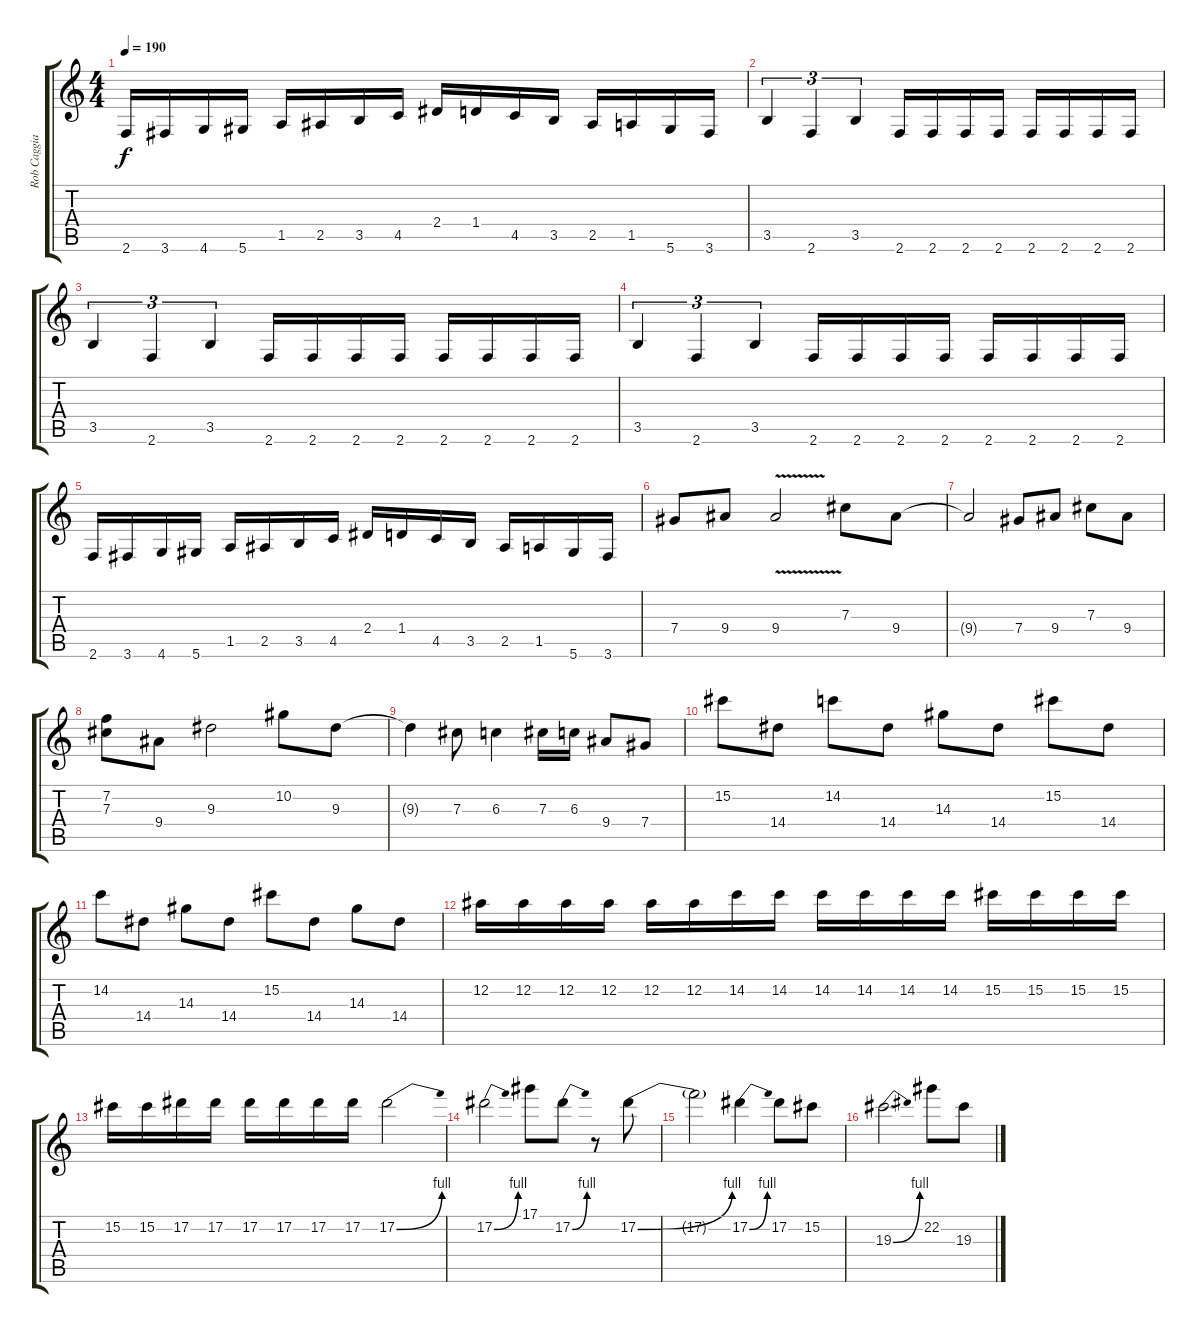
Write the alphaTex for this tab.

\track ("Rob Caggiano" "Rob Caggia") {instrument distortionguitar}
\staff {score tabs}
\tuning (Eb4 Bb3 Gb3 Db3 Ab2 Eb2) {hide}
\ts (4 4)
\tempo 190
\clef g2
\ks c
2.6.16{dy f} 3.6.16 4.6.16 5.6.16 1.5.16 2.5.16 3.5.16 4.5.16 2.4.16 1.4.16 4.5.16 3.5.16 2.5.16 1.5.16 5.6.16 3.6.16 |
3.5.4{tu (3 2)} 2.6.4{tu (3 2)} 3.5.4{tu (3 2)} 2.6.16 2.6.16 2.6.16 2.6.16 2.6.16 2.6.16 2.6.16 2.6.16 |
3.5.4{tu (3 2)} 2.6.4{tu (3 2)} 3.5.4{tu (3 2)} 2.6.16 2.6.16 2.6.16 2.6.16 2.6.16 2.6.16 2.6.16 2.6.16 |
3.5.4{tu (3 2)} 2.6.4{tu (3 2)} 3.5.4{tu (3 2)} 2.6.16 2.6.16 2.6.16 2.6.16 2.6.16 2.6.16 2.6.16 2.6.16 |
2.6.16 3.6.16 4.6.16 5.6.16 1.5.16 2.5.16 3.5.16 4.5.16 2.4.16 1.4.16 4.5.16 3.5.16 2.5.16 1.5.16 5.6.16 3.6.16 |
7.4.8 9.4.8 9.4{v}.2 7.3.8 9.4.8 |
9.4{t}.2 7.4.8 9.4.8 7.3.8 9.4.8 |
(7.2 7.3).8 9.4.8 9.3.2 10.2.8 9.3.8 |
9.3{t}.4 7.3.8 6.3.4 7.3.16 6.3.16 9.4.8 7.4.8 |
15.2.8 14.4.8 14.2.8 14.4.8 14.3.8 14.4.8 15.2.8 14.4.8 |
14.2.8 14.4.8 14.3.8 14.4.8 15.2.8 14.4.8 14.3.8 14.4.8 |
12.2.16 12.2.16 12.2.16 12.2.16 12.2.16 12.2.16 14.2.16 14.2.16 14.2.16 14.2.16 14.2.16 14.2.16 15.2.16 15.2.16 15.2.16 15.2.16 |
15.2.16 15.2.16 17.2.16 17.2.16 17.2.16 17.2.16 17.2.16 17.2.16 17.2{be (bend 0 0 60 4)}.2 |
17.2{be (bend 0 0 60 4)}.2 17.1.8 17.2{be (bend 0 0 60 4)}.8 r.8 17.2{be (bend 0 0 60 4)}.8 |
17.2{t}.2 17.2{be (bend 0 0 60 4)}.4 17.2.8 15.2.8 |
19.3{be (bend 0 0 60 4)}.2{d} 22.2.8 19.3.8
